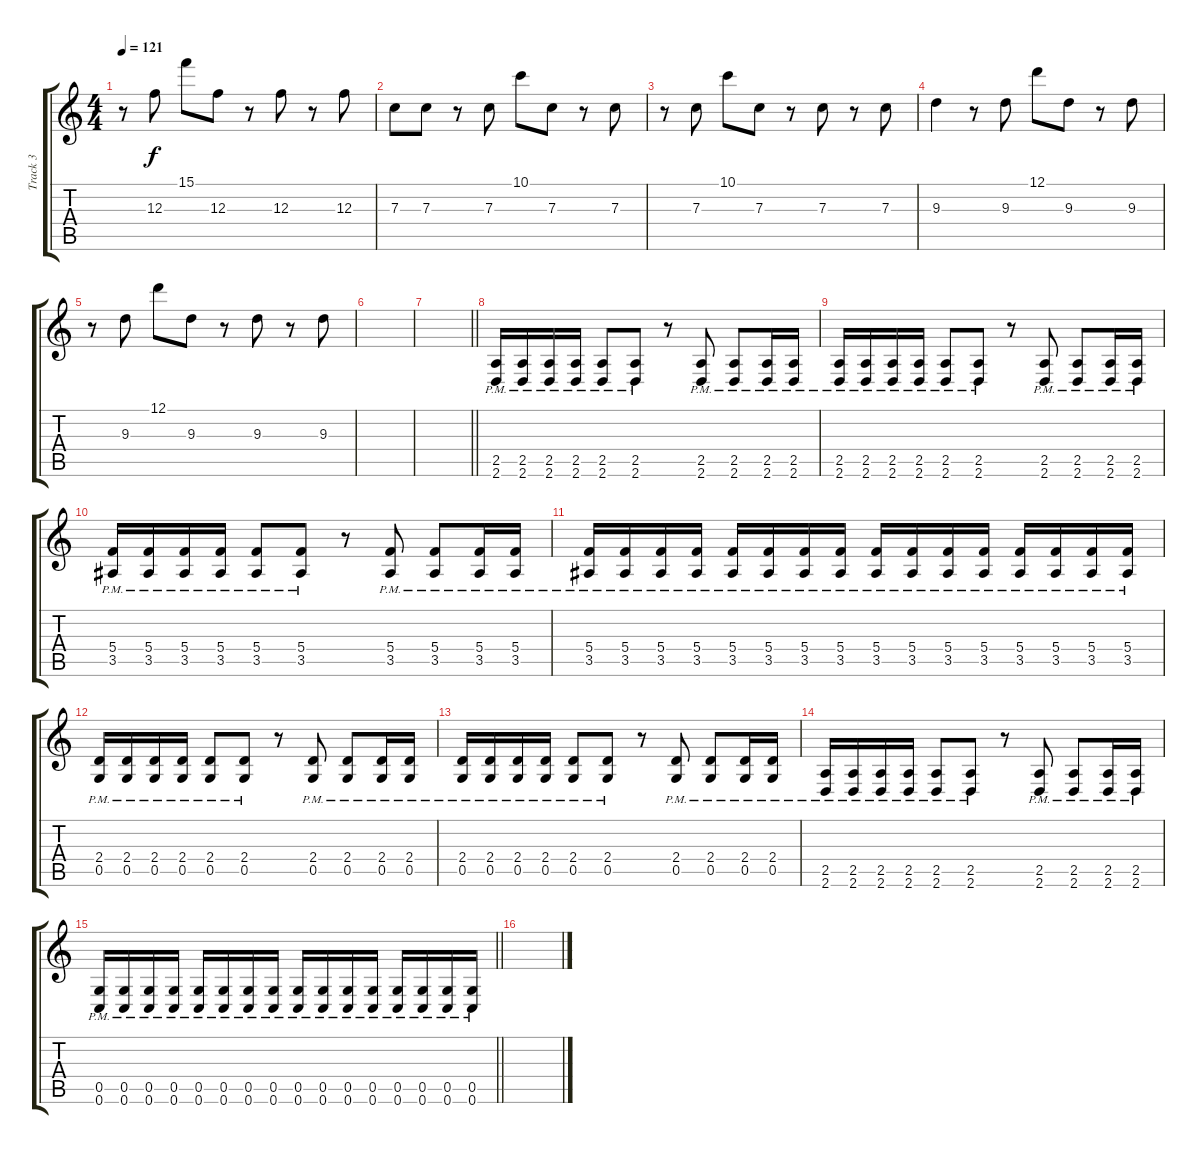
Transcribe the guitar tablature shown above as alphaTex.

\track ("Track 3" "Track 3") {instrument overdrivenguitar}
\staff {score tabs}
\tuning (D4 A3 F3 C3 G2 C2) {hide}
\ts (4 4)
\tempo 121
\clef g2
\ks c
r.8{dy f} 12.3.8 15.1.8 12.3.8 r.8 12.3.8 r.8 12.3.8 |
7.3.8 7.3.8 r.8 7.3.8 10.1.8 7.3.8 r.8 7.3.8 |
r.8 7.3.8 10.1.8 7.3.8 r.8 7.3.8 r.8 7.3.8 |
9.3.4 r.8 9.3.8 12.1.8 9.3.8 r.8 9.3.8 |
r.8 9.3.8 12.1.8 9.3.8 r.8 9.3.8 r.8 9.3.8 |
|
\barLineRight lightlight
|
\section ("" "")
(2.5{pm} 2.6{pm}).16 (2.5{pm} 2.6{pm}).16 (2.5{pm} 2.6{pm}).16 (2.5{pm} 2.6{pm}).16 (2.5{pm} 2.6{pm}).8 (2.5{pm} 2.6{pm}).8 r.8 (2.5{pm} 2.6{pm}).8 (2.5{pm} 2.6{pm}).8 (2.5{pm} 2.6{pm}).16 (2.5{pm} 2.6{pm}).16 |
(2.5{pm} 2.6{pm}).16 (2.5{pm} 2.6{pm}).16 (2.5{pm} 2.6{pm}).16 (2.5{pm} 2.6{pm}).16 (2.5{pm} 2.6{pm}).8 (2.5{pm} 2.6{pm}).8 r.8 (2.5{pm} 2.6{pm}).8 (2.5{pm} 2.6{pm}).8 (2.5{pm} 2.6{pm}).16 (2.5{pm} 2.6{pm}).16 |
(5.4{pm} 3.5{pm}).16 (5.4{pm} 3.5{pm}).16 (5.4{pm} 3.5{pm}).16 (5.4{pm} 3.5{pm}).16 (5.4{pm} 3.5{pm}).8 (5.4{pm} 3.5{pm}).8 r.8 (5.4{pm} 3.5{pm}).8 (5.4{pm} 3.5{pm}).8 (5.4{pm} 3.5{pm}).16 (5.4{pm} 3.5{pm}).16 |
(5.4{pm} 3.5{pm}).16 (5.4{pm} 3.5{pm}).16 (5.4{pm} 3.5{pm}).16 (5.4{pm} 3.5{pm}).16 (5.4{pm} 3.5{pm}).16 (5.4{pm} 3.5{pm}).16 (5.4{pm} 3.5{pm}).16 (5.4{pm} 3.5{pm}).16 (5.4{pm} 3.5{pm}).16 (5.4{pm} 3.5{pm}).16 (5.4{pm} 3.5{pm}).16 (5.4{pm} 3.5{pm}).16 (5.4{pm} 3.5{pm}).16 (5.4{pm} 3.5{pm}).16 (5.4{pm} 3.5{pm}).16 (5.4{pm} 3.5{pm}).16 |
(2.4{pm} 0.5{pm}).16 (2.4{pm} 0.5{pm}).16 (2.4{pm} 0.5{pm}).16 (2.4{pm} 0.5{pm}).16 (2.4{pm} 0.5{pm}).8 (2.4{pm} 0.5{pm}).8 r.8 (2.4{pm} 0.5{pm}).8 (2.4{pm} 0.5{pm}).8 (2.4{pm} 0.5{pm}).16 (2.4{pm} 0.5{pm}).16 |
(2.4{pm} 0.5{pm}).16 (2.4{pm} 0.5{pm}).16 (2.4{pm} 0.5{pm}).16 (2.4{pm} 0.5{pm}).16 (2.4{pm} 0.5{pm}).8 (2.4{pm} 0.5{pm}).8 r.8 (2.4{pm} 0.5{pm}).8 (2.4{pm} 0.5{pm}).8 (2.4{pm} 0.5{pm}).16 (2.4{pm} 0.5{pm}).16 |
(2.5{pm} 2.6{pm}).16 (2.5{pm} 2.6{pm}).16 (2.5{pm} 2.6{pm}).16 (2.5{pm} 2.6{pm}).16 (2.5{pm} 2.6{pm}).8 (2.5{pm} 2.6{pm}).8 r.8 (2.5{pm} 2.6{pm}).8 (2.5{pm} 2.6{pm}).8 (2.5{pm} 2.6{pm}).16 (2.5{pm} 2.6{pm}).16 |
\barLineRight lightlight
(0.5{pm} 0.6{pm}).16 (0.5{pm} 0.6{pm}).16 (0.5{pm} 0.6{pm}).16 (0.5{pm} 0.6{pm}).16 (0.5{pm} 0.6{pm}).16 (0.5{pm} 0.6{pm}).16 (0.5{pm} 0.6{pm}).16 (0.5{pm} 0.6{pm}).16 (0.5{pm} 0.6{pm}).16 (0.5{pm} 0.6{pm}).16 (0.5{pm} 0.6{pm}).16 (0.5{pm} 0.6{pm}).16 (0.5{pm} 0.6{pm}).16 (0.5{pm} 0.6{pm}).16 (0.5{pm} 0.6{pm}).16 (0.5{pm} 0.6{pm}).16 |
\section ("" "")
